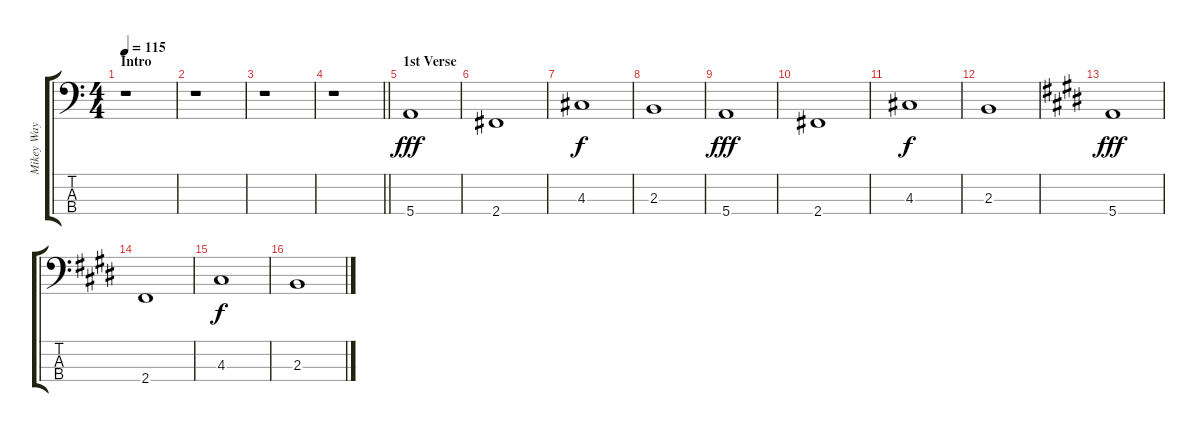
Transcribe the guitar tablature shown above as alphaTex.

\track ("Mikey Way" "Mikey Way") {instrument electricbasspick}
\staff {score tabs}
\tuning (G2 D2 A1 E1) {hide}
\ts (4 4)
\section ("" "Intro")
\tempo 115
\clef f4
\ks c
r.1{dy fff instrument electricbasspick} |
r.1 |
r.1 |
\barLineRight lightlight
r.1 |
\section ("" "1st Verse")
5.4.1 |
2.4.1 |
4.3.1{dy f} |
2.3.1 |
5.4.1{dy fff} |
2.4.1 |
4.3.1{dy f} |
2.3.1 |
\ks e
5.4.1{dy fff} |
2.4.1 |
4.3.1{dy f} |
2.3.1
